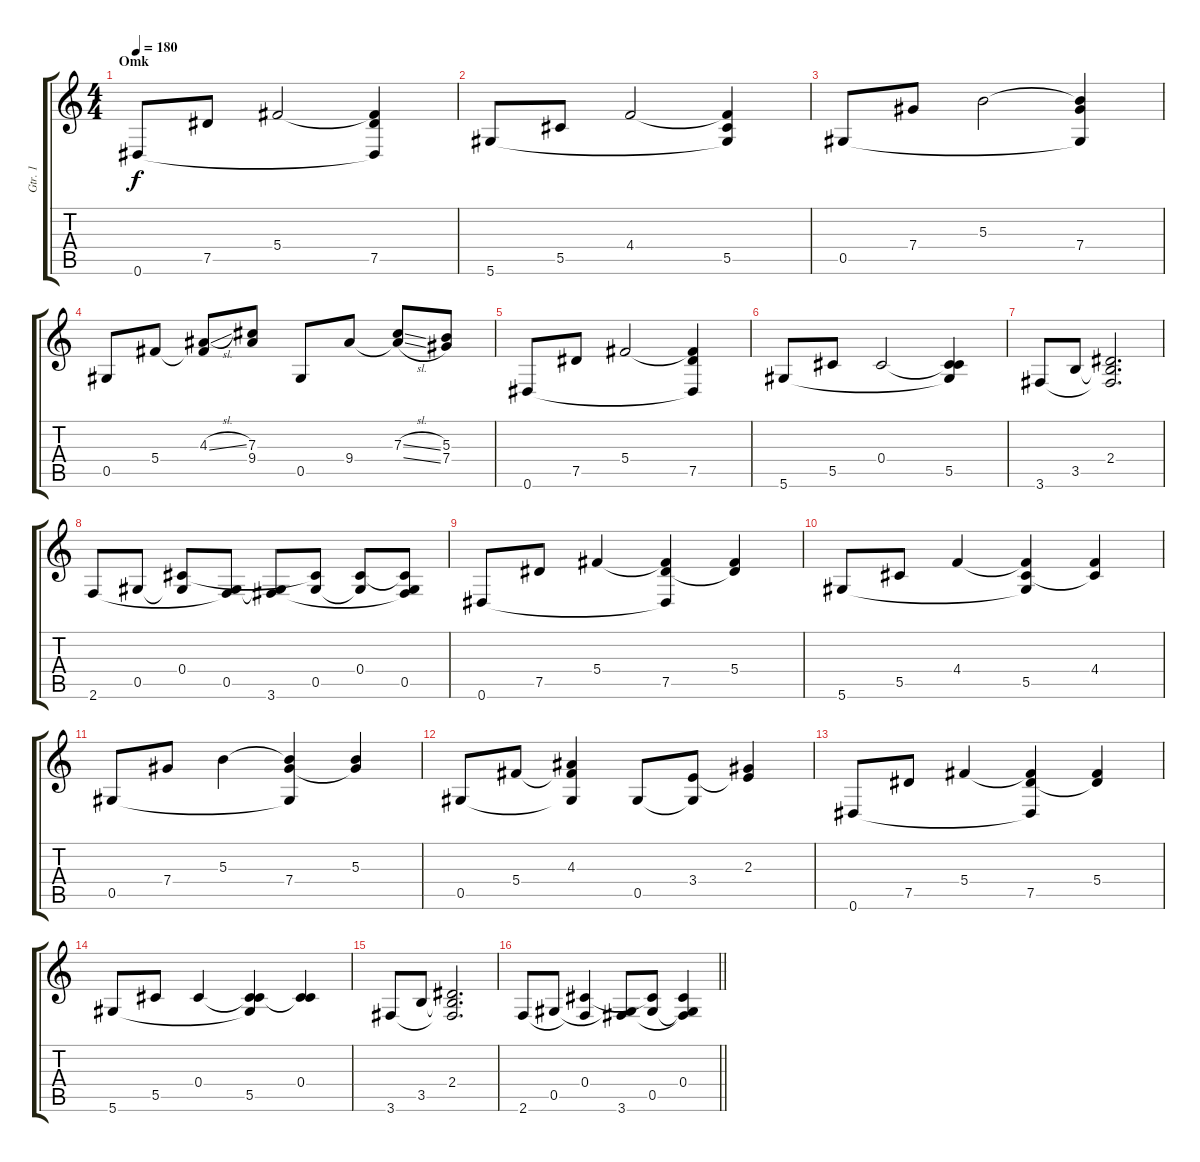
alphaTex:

\track ("Gtr. 1" "Gtr. 1") {instrument distortionguitar}
\staff {score tabs}
\tuning (Eb4 Bb3 Gb3 Db3 Ab2 Eb2) {hide}
\ts (4 4)
\section ("" "Omk")
\tempo 180
\clef g2
\ks c
0.6.8{dy f} 7.5.8 5.4.2 (5.4{t} 7.5 0.6{t}).4 |
5.6.8 5.5.8 4.4.2 (4.4{t} 5.5 5.6{t}).4 |
0.5.8 7.4.8 5.3.2 (5.3{t} 7.4 0.5{t}).4 |
0.5.8 5.4.8 (4.3{sl} 5.4{t}).8 (7.3 9.4).8 0.5.8 9.4.8 (7.3{sl} 9.4{sl t}).8 (5.3 7.4).8 |
0.6.8 7.5.8 5.4.2 (5.4{t} 7.5 0.6{t}).4 |
5.6.8 5.5.8 0.4.2 (0.4{t} 5.5 5.6{t}).4 |
3.6.8 3.5.8 (2.4 3.5{t} 3.6{t}).2{d} |
2.6.8 0.5.8 (0.4 0.5{t}).8 (0.5 2.6{t}).8 (0.5{t} 3.6).8 (0.4{t} 0.5).8 (0.4 0.5{t}).8 (0.4{t} 0.5 3.6{t}).8 |
0.6.8 7.5.8 5.4.4 (5.4{t} 7.5 0.6{t}).4 (5.4 7.5{t}).4 |
5.6.8 5.5.8 4.4.4 (4.4{t} 5.5 5.6{t}).4 (4.4 5.5{t}).4 |
0.5.8 7.4.8 5.3.4 (5.3{t} 7.4 0.5{t}).4 (5.3 7.4{t}).4 |
0.5.8 5.4.8 (4.3 5.4{t} 0.5{t}).4 0.5.8 (3.4 0.5{t}).8 (2.3 3.4{t}).4 |
0.6.8 7.5.8 5.4.4 (5.4{t} 7.5 0.6{t}).4 (5.4 7.5{t}).4 |
5.6.8 5.5.8 0.4.4 (0.4{t} 5.5 5.6{t}).4 (0.4 5.5{t}).4 |
3.6.8 3.5.8 (2.4 3.5{t} 3.6{t}).2{d} |
\barLineRight lightlight
2.6.8 0.5.8 (0.4 2.6{t}).4 (0.5{t} 3.6).8 (0.4{t} 0.5).8 (0.4 0.5{t} 3.6{t}).4
